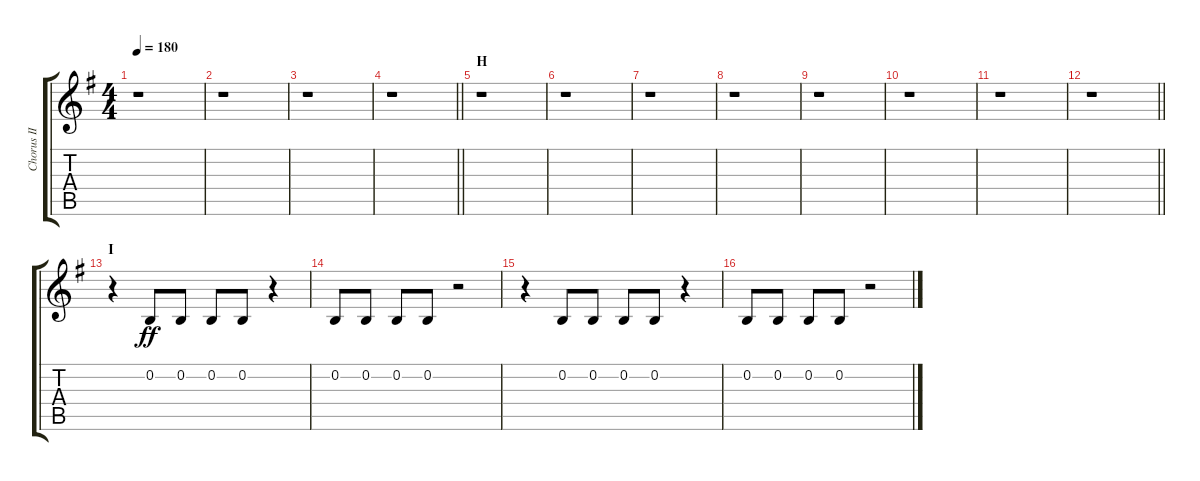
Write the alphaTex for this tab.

\track ("Chorus II" "Chorus II") {instrument voiceoohs}
\staff {score tabs}
\tuning (E4 B3 G3 D3 A2 E2) {hide}
\ts (4 4)
\tempo 180
\clef g2
\ks g
r.1{dy ff} |
r.1 |
r.1 |
\barLineRight lightlight
r.1 |
\section ("" "H")
r.1 |
r.1 |
r.1 |
r.1 |
r.1 |
r.1 |
r.1 |
\barLineRight lightlight
r.1 |
\section ("" "I")
r.4 0.2.8 0.2.8 0.2.8 0.2.8 r.4 |
0.2.8 0.2.8 0.2.8 0.2.8 r.2 |
r.4 0.2.8 0.2.8 0.2.8 0.2.8 r.4 |
0.2.8 0.2.8 0.2.8 0.2.8 r.2
